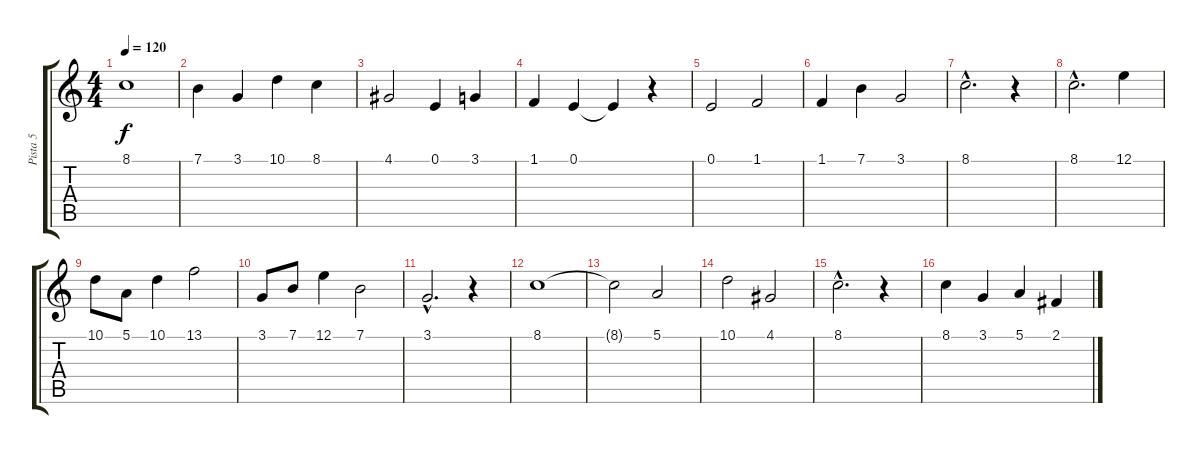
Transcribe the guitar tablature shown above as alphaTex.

\track ("Pista 5" "Pista 5") {instrument flute}
\staff {score tabs}
\tuning (E4 B3 G3 D3 A2 E2) {hide}
\ts (4 4)
\tempo 120
\clef g2
\ks c
8.1.1{dy f} |
7.1.4 3.1.4 10.1.4 8.1.4 |
4.1.2 0.1.4 3.1.4 |
1.1.4 0.1.4 0.1{t}.4 r.4 |
0.1.2 1.1.2 |
1.1.4 7.1.4 3.1.2 |
8.1{hac}.2{d} r.4 |
8.1{hac}.2{d} 12.1.4 |
10.1.8 5.1.8 10.1.4 13.1.2 |
3.1.8 7.1.8 12.1.4 7.1.2 |
3.1{hac}.2{d} r.4 |
8.1.1 |
8.1{t}.2 5.1.2 |
10.1.2 4.1.2 |
8.1{hac}.2{d} r.4 |
8.1.4 3.1.4 5.1.4 2.1.4
